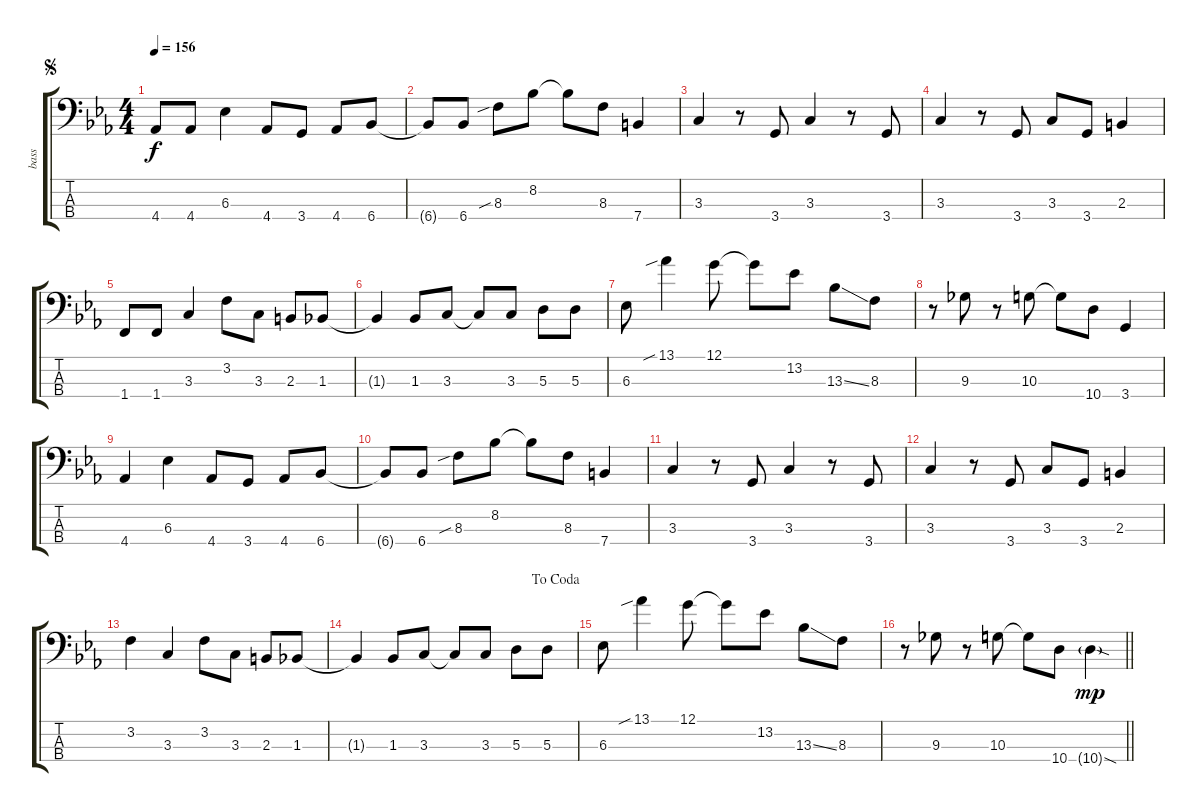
\track ("bass" "bass") {instrument electricbasspick}
\staff {score tabs}
\tuning (G2 D2 A1 E1) {hide}
\ts (4 4)
\jump segno
\tempo 156
\clef f4
\ks eb
4.4.8{dy f} 4.4.8 6.3.4 4.4.8 3.4.8 4.4.8 6.4.8 |
6.4{t}.8 6.4.8 8.3{sib}.8 8.2.8 8.2{t}.8 8.3.8 7.4.4 |
3.3.4 r.8 3.4.8 3.3.4 r.8 3.4.8 |
3.3.4 r.8 3.4.8 3.3.8 3.4.8 2.3.4 |
1.4.8 1.4.8 3.3.4 3.2.8 3.3.8 2.3.8 1.3.8 |
1.3{t}.4 1.3.8 3.3.8 3.3{t}.8 3.3.8 5.3.8 5.3.8 |
6.3.8 13.1{sib}.4 12.1.8 12.1{t}.8 13.2.8 13.3{ss}.8 8.3.8 |
r.8 9.3.8 r.8 10.3.8 10.3{t}.8 10.4.8 3.4.4 |
4.4.4 6.3.4 4.4.8 3.4.8 4.4.8 6.4.8 |
6.4{t}.8 6.4.8 8.3{sib}.8 8.2.8 8.2{t}.8 8.3.8 7.4.4 |
3.3.4 r.8 3.4.8 3.3.4 r.8 3.4.8 |
3.3.4 r.8 3.4.8 3.3.8 3.4.8 2.3.4 |
3.2.4 3.3.4 3.2.8 3.3.8 2.3.8 1.3.8 |
\jump dacoda
1.3{t}.4 1.3.8 3.3.8 3.3{t}.8 3.3.8 5.3.8 5.3.8 |
6.3.8 13.1{sib}.4 12.1.8 12.1{t}.8 13.2.8 13.3{ss}.8 8.3.8 |
\barLineRight lightlight
r.8 9.3.8 r.8 10.3.8 10.3{t}.8 10.4.8 10.4{sod g}.4{dy mp}
